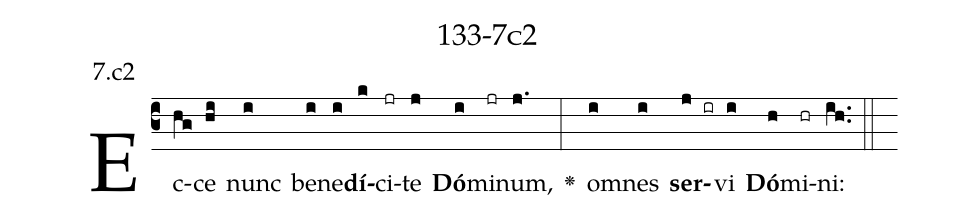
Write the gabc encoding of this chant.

name: 133-7c2;
annotation: 7.c2;
%%
(c3)Ec(hg)ce(hi) nunc(i) be(i)ne(i)<b>dí</b>(k)ci(jr)te(j) <b>Dó</b>(i)mi(jr)num,(j.) <v>\greheightstar</v>(:) om(i)nes(i) <b>ser</b>(j ir)vi(i) <b>Dó</b>(h)mi(hr)ni:(ih..) (::)


%E(i) u(i) o(j) u(i) a(h) e.(ih..) (::)
